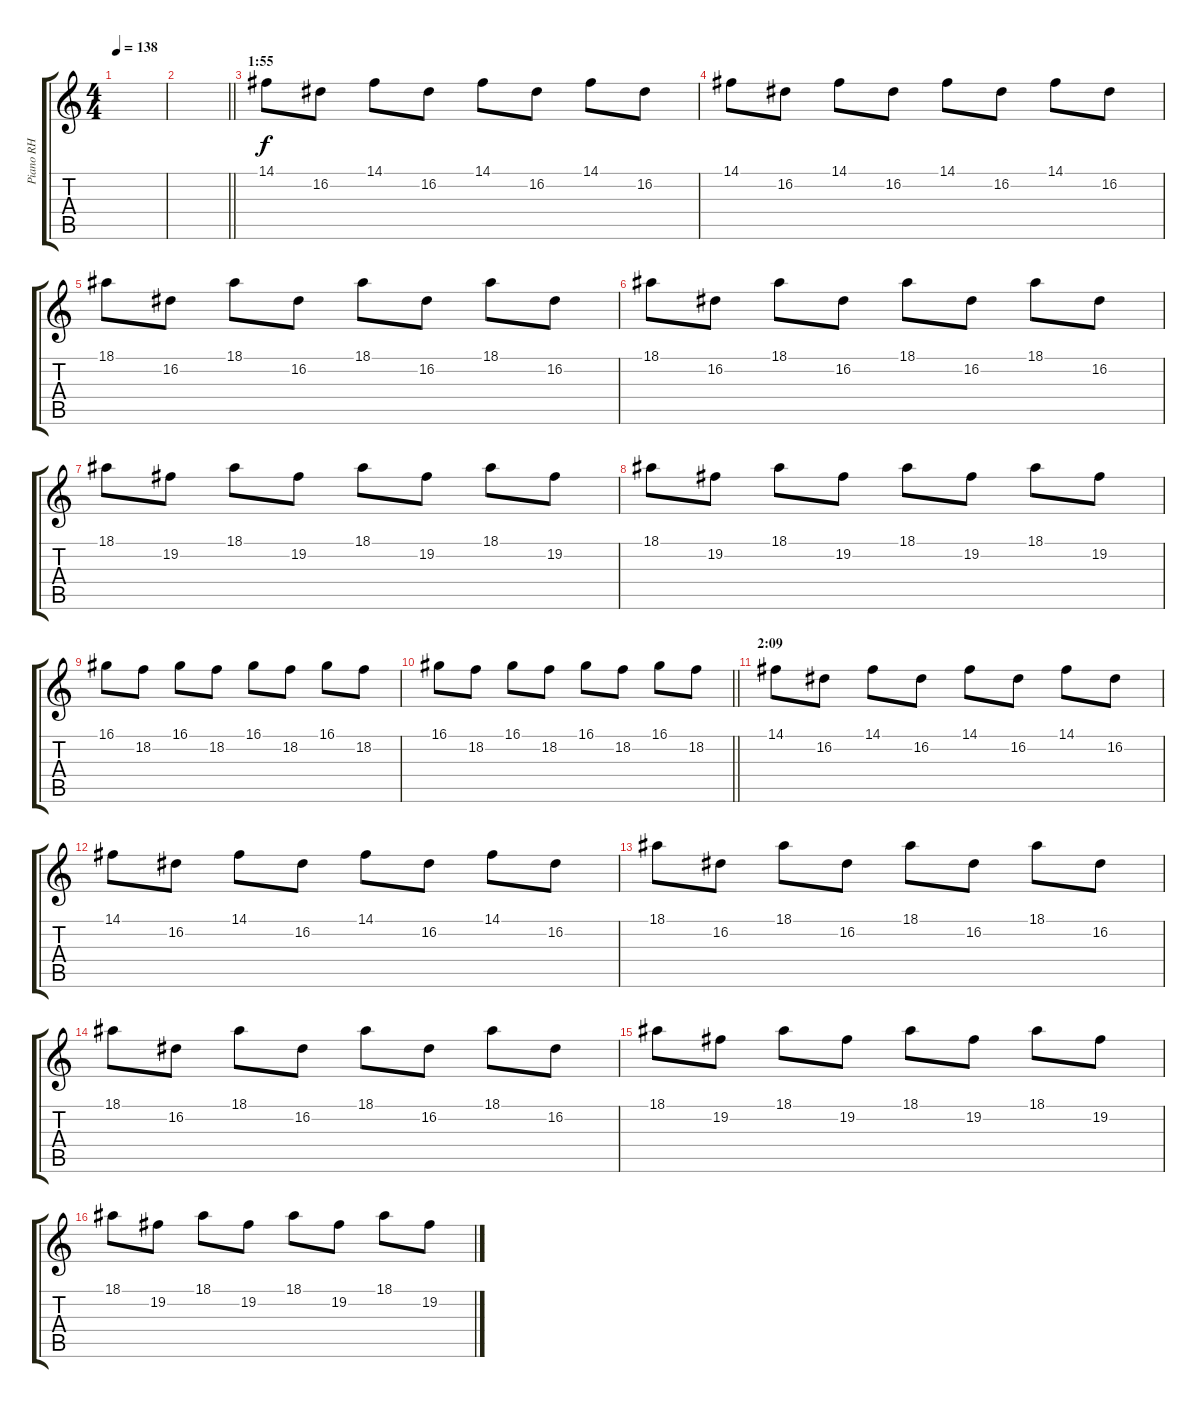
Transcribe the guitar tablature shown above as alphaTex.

\track ("Piano RH" "Piano RH") {instrument acousticgrandpiano}
\staff {score tabs}
\tuning (E4 B3 G3 D3 A2 E2) {hide}
\ts (4 4)
\tempo 138
\clef g2
\ks c
|
\barLineRight lightlight
|
\section ("" "1:55")
14.1.8 16.2.8 14.1.8 16.2.8 14.1.8 16.2.8 14.1.8 16.2.8 |
14.1.8 16.2.8 14.1.8 16.2.8 14.1.8 16.2.8 14.1.8 16.2.8 |
18.1.8 16.2.8 18.1.8 16.2.8 18.1.8 16.2.8 18.1.8 16.2.8 |
18.1.8 16.2.8 18.1.8 16.2.8 18.1.8 16.2.8 18.1.8 16.2.8 |
18.1.8 19.2.8 18.1.8 19.2.8 18.1.8 19.2.8 18.1.8 19.2.8 |
18.1.8 19.2.8 18.1.8 19.2.8 18.1.8 19.2.8 18.1.8 19.2.8 |
16.1.8 18.2.8 16.1.8 18.2.8 16.1.8 18.2.8 16.1.8 18.2.8 |
\barLineRight lightlight
16.1.8 18.2.8 16.1.8 18.2.8 16.1.8 18.2.8 16.1.8 18.2.8 |
\section ("" "2:09")
14.1.8 16.2.8 14.1.8 16.2.8 14.1.8 16.2.8 14.1.8 16.2.8 |
14.1.8 16.2.8 14.1.8 16.2.8 14.1.8 16.2.8 14.1.8 16.2.8 |
18.1.8 16.2.8 18.1.8 16.2.8 18.1.8 16.2.8 18.1.8 16.2.8 |
18.1.8 16.2.8 18.1.8 16.2.8 18.1.8 16.2.8 18.1.8 16.2.8 |
18.1.8 19.2.8 18.1.8 19.2.8 18.1.8 19.2.8 18.1.8 19.2.8 |
18.1.8 19.2.8 18.1.8 19.2.8 18.1.8 19.2.8 18.1.8 19.2.8
